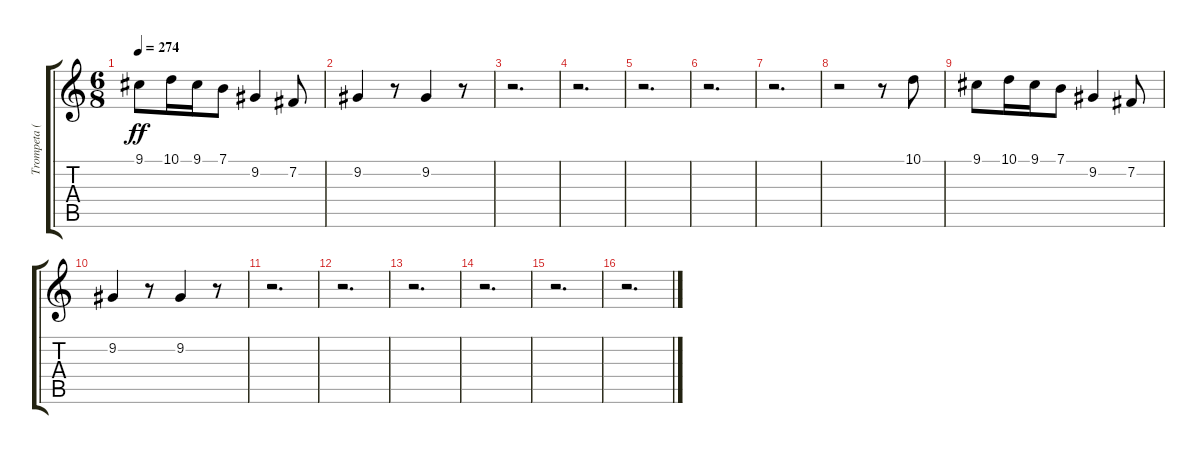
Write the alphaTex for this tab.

\track ("Trompeta (Adornos" "Trompeta (") {instrument trumpet}
\staff {score tabs}
\tuning (E4 B3 G3 D3 A2 E2) {hide}
\ts (6 8)
\tempo 274
\clef g2
\ks c
9.1.8{dy ff} 10.1.16 9.1.16 7.1.8 9.2.4 7.2.8 |
9.2.4 r.8 9.2.4 r.8 |
r.2{d} |
r.2{d} |
r.2{d} |
r.2{d} |
r.2{d} |
r.2 r.8 10.1.8 |
9.1.8 10.1.16 9.1.16 7.1.8 9.2.4 7.2.8 |
9.2.4 r.8 9.2.4 r.8 |
r.2{d} |
r.2{d} |
r.2{d} |
r.2{d} |
r.2{d} |
r.2{d}
